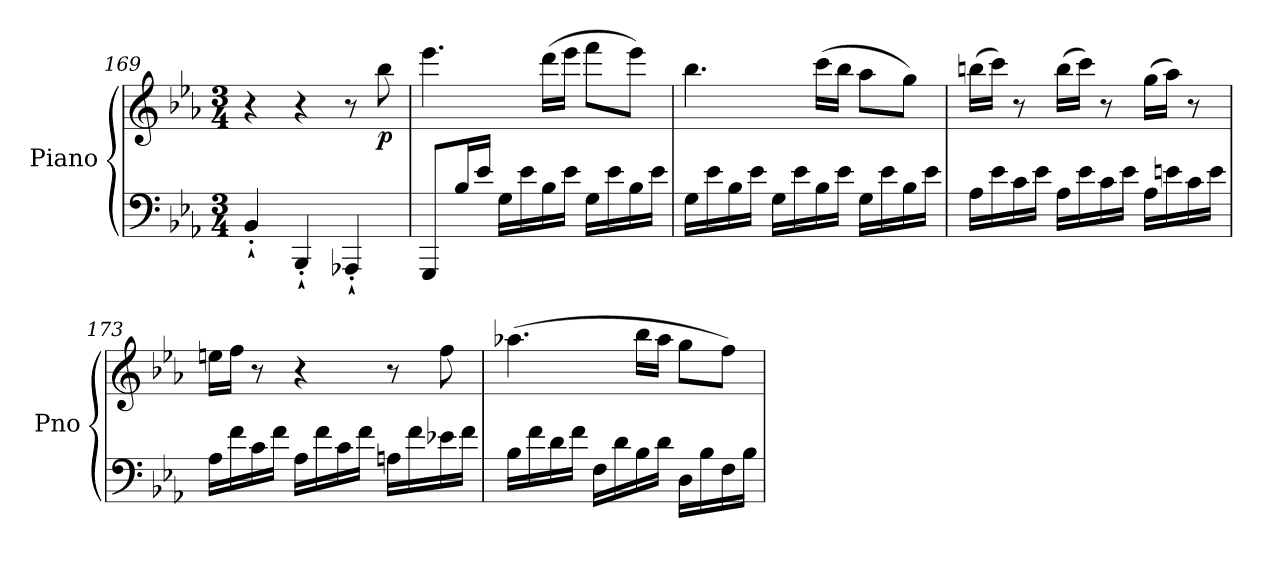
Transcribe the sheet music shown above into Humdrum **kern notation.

**kern	**kern	**dynam
*part1	*part1	*part1
*staff2	*staff1	*staff1/2
*I"Piano	*	*
*I'Pno	*	*
*clefF4	*clefG2	*
*k[b-e-a-]	*k[b-e-a-]	*
*E-:	*E-:	*
*M3/4	*M3/4	*
=169	=169	=169
4BB-'`/	4r	.
4BBB-'`/	4r	.
4AAA-X'`/	8r	.
!	!	!LO:DY:b
.	8bb-\	p
=170	=170	=170
8GGG/L	4.eee-\	.
16B-/L	.	.
16e-/JJ	.	.
16G\LL	.	.
16e-\	.	.
16B-\	(>16ddd\LL	.
16e-\JJ	16eee-\JJ	.
16G\LL	8fff\L	.
16e-\	.	.
16B-\	8eee-\J)	.
16e-\JJ	.	.
!!LO:LB:g=z
=171	=171	=171
16G\LL	4.bb-\	.
16e-\	.	.
16B-\	.	.
16e-\JJ	.	.
16G\LL	.	.
16e-\	.	.
16B-\	(>16ccc\LL	.
16e-\JJ	16bb-\JJ	.
16G\LL	8aa-\L	.
16e-\	.	.
16B-\	8gg\J)	.
16e-\JJ	.	.
=172	=172	=172
16A-\LL	(>16bbn\LL	.
16e-\	16ccc\JJ)	.
16c\	8r	.
16e-\JJ	.	.
16A-\LL	(>16bb\LL	.
16e-\	16ccc\JJ)	.
16c\	8r	.
16e-\JJ	.	.
16A-\LL	(>16gg\LL	.
16en\	16aa-\JJ)	.
16c\	8r	.
16e\JJ	.	.
=173	=173	=173
16A-\LL	16een\LL	.
16f\	16ff\JJ	.
16c\	8r	.
16f\JJ	.	.
16A-\LL	4r	.
16f\	.	.
16c\	.	.
16f\JJ	.	.
16An\LL	8r	.
16f\	.	.
16e-X\	8ff\	.
16f\JJ	.	.
!!LO:LB:g=z
=174	=174	=174
16B-\LL	(>4.aa-X\	.
16f\	.	.
16d\	.	.
16f\JJ	.	.
16F\LL	.	.
16d\	.	.
16B-\	16bb-\LL	.
16d\JJ	16aa-\JJ	.
16D\LL	8gg\L	.
16B-\	.	.
16F\	8ff\J)	.
16B-\JJ	.	.
=	=	=
*-	*-	*-
